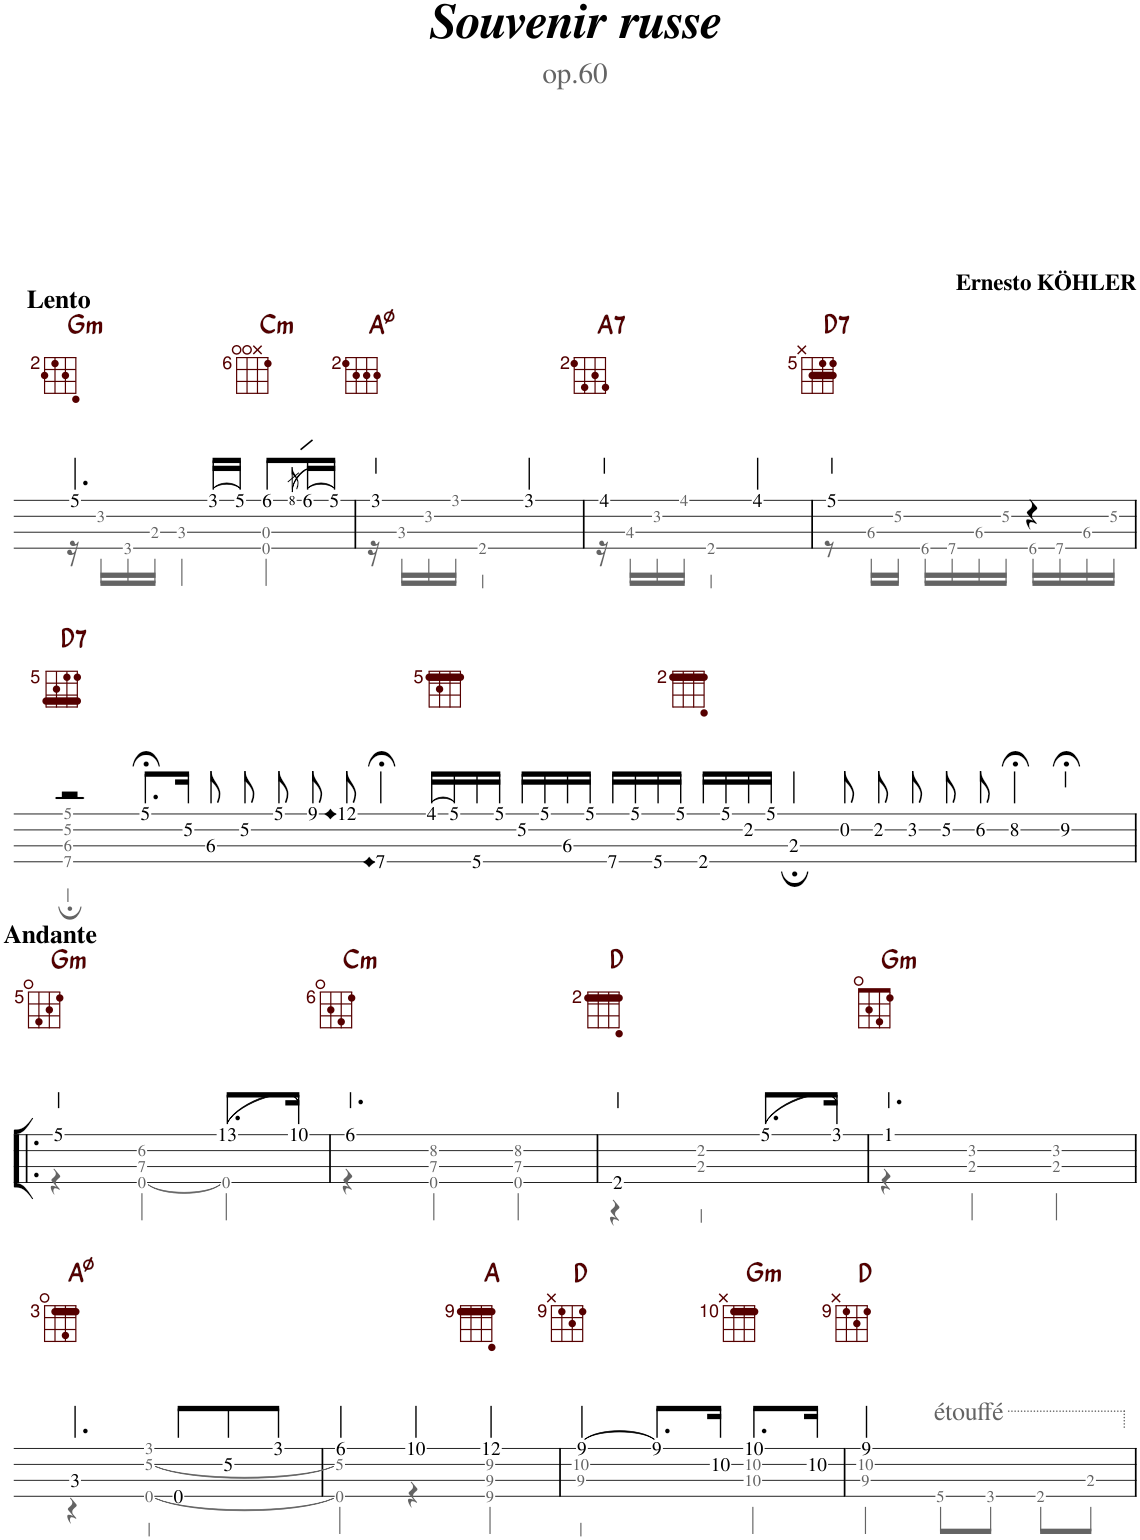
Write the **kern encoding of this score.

**kern	**harte
*part1	*part1
*staff1	*
*I"Ukulélé [Tablature]	*
*stria4	*
*k[b-e-]	*
*M3/4	*
=1	=1
*^	*
!LO:TX:a:B:t=Lento	!	!LO:H:kt=m
4.dd/	16r	G:min
.	16g!i\LL	.
.	16b-!i\	.
.	16d!i\JJ	.
.	4e-!i\	.
(16cc/LL	.	.
16dd/JJ)	.	.
!	!	!LO:H:kt=m
8ee-/L	4g!i\ 4c!i\	C:min
(8qff/	.	.
(16ee-/L)	.	.
16dd/JJ)	.	.
=2	=2	=2
2cc/	16r	A:hdim7
.	16e-!i\LL	.
.	16g!i\	.
.	16cc!i\JJ	.
.	2a!i\	.
4cc/	.	.
=3	=3	=3
!	!	!LO:H:kt=7
2cc#X/	16r	A:7
.	16en!i\LL	.
.	16g!i\	.
.	16cc#X!i\JJ	.
.	2a!i\	.
4cc#/	.	.
=4	=4	=4
!	!	!LO:H:kt=7
2dd/	8r	D:7
.	16f#!i\LL	.
.	16a!i\JJ	.
.	16dd-!i\LL	.
.	16dd!i\	.
.	16f#!i\	.
.	16a!i\JJ	.
4r	16dd-!i\LL	.
.	16dd!i\	.
.	16f#!i\	.
.	16a!i\JJ	.
!!LO:LB:g=z	!!
=5	=5	=5
!	!	!LO:H:kt=7
2r	2dd!i\; 2f#!i\; 2a!i\; 2dd!i\;	D:7
8.dd;</L	4ryy	.
16a/Jk	.	.
8f#X/	2%7ryy	.
8a/	.	.
8dd/	.	.
8ff#X/	.	.
8aa/	.	.
4dd;</	.	.
(16cc#X/LL	.	.
16dd/)	.	.
16ccn/	.	.
16dd/JJ	.	.
16a/LL	.	.
16dd/	.	.
16f#/	.	.
16dd/JJ	.	.
16dd/LL	.	.
16dd/	.	.
16cc/	.	.
16dd/JJ	.	.
16a/LL	.	.
16dd/	.	.
16f#X/	.	.
16dd/JJ	.	.
4d;/	.	.
8e/	.	.
8f#X/	.	.
8g/	.	.
8a/	.	.
8b-X/	.	.
4cc;</	.	.
2cc#X;</	.	.
!!LO:LB:g=z	!!
=6!|:	=6!|:	=6!|:
!LO:TX:a:B:t=Andante	!	!LO:H:kt=m
2dd/	4r	G:min
.	2.ryy	.
(8.bb-/L	.	.
16gg/Jk)	.	.
2.ryy	.	.
.	[4g!i\ 4g!i\ 4b-!i\	.
.	4g!i\]	.
=7	=7	=7
!	!	!LO:H:kt=m
2.ee-/	4r	C:min
.	2.ryy	.
2.ryy	.	.
.	4g!i\ 4g!i\ 4cc!i\	.
.	4g!i\ 4g!i\ 4cc!i\	.
=8	=8	=8
2a/	4r	D:maj
.	2.ryy	.
(8.dd/L	.	.
16cc/Jk)	.	.
2.ryy	.	.
.	2d!i\ 2f#X!i\	.
=9	=9	=9
!	!	!LO:H:kt=m
2.b-/	4r	G:min
.	2.ryy	.
2.ryy	.	.
.	4d!i\ 4g!i\	.
.	4d!i\ 4g!i\	.
!!LO:LB:g=z	!!
=10	=10	=10
4.e-/	4r	A:hdim7
.	2ryy	.
8g/L	.	.
8a/	.	.
8cc/J	.	.
2ryy	[2g!i\ [2a!i\ 2cc!i\	.
=11	=11	=11
4ee-/	4g!i\] 4a!i\]	.
4gg/	4r	.
4aa/	4ff-!i\ 4a!i\ 4cc#!i\	A:maj
=12	=12	=12
[4ff#X/	2a!i\ 2dd!i\	D:maj
8.ff#/L]	.	.
16dd/Jk	.	.
!	!	!LO:H:kt=m
8.gg/L	4b-!i\ 4dd!i\	G:min
16dd/Jk	.	.
=13	=13	=13
4ff#X/	4a!i\ 4dd!i\	D:maj
!LO:TX:a:t=étouffé	!	!
2ryy	8cc!i\L	.
.	8b-!i\J	.
.	8a!i\L	.
.	8d!i\J	.
*v	*v	*
=	=
*-	*-
